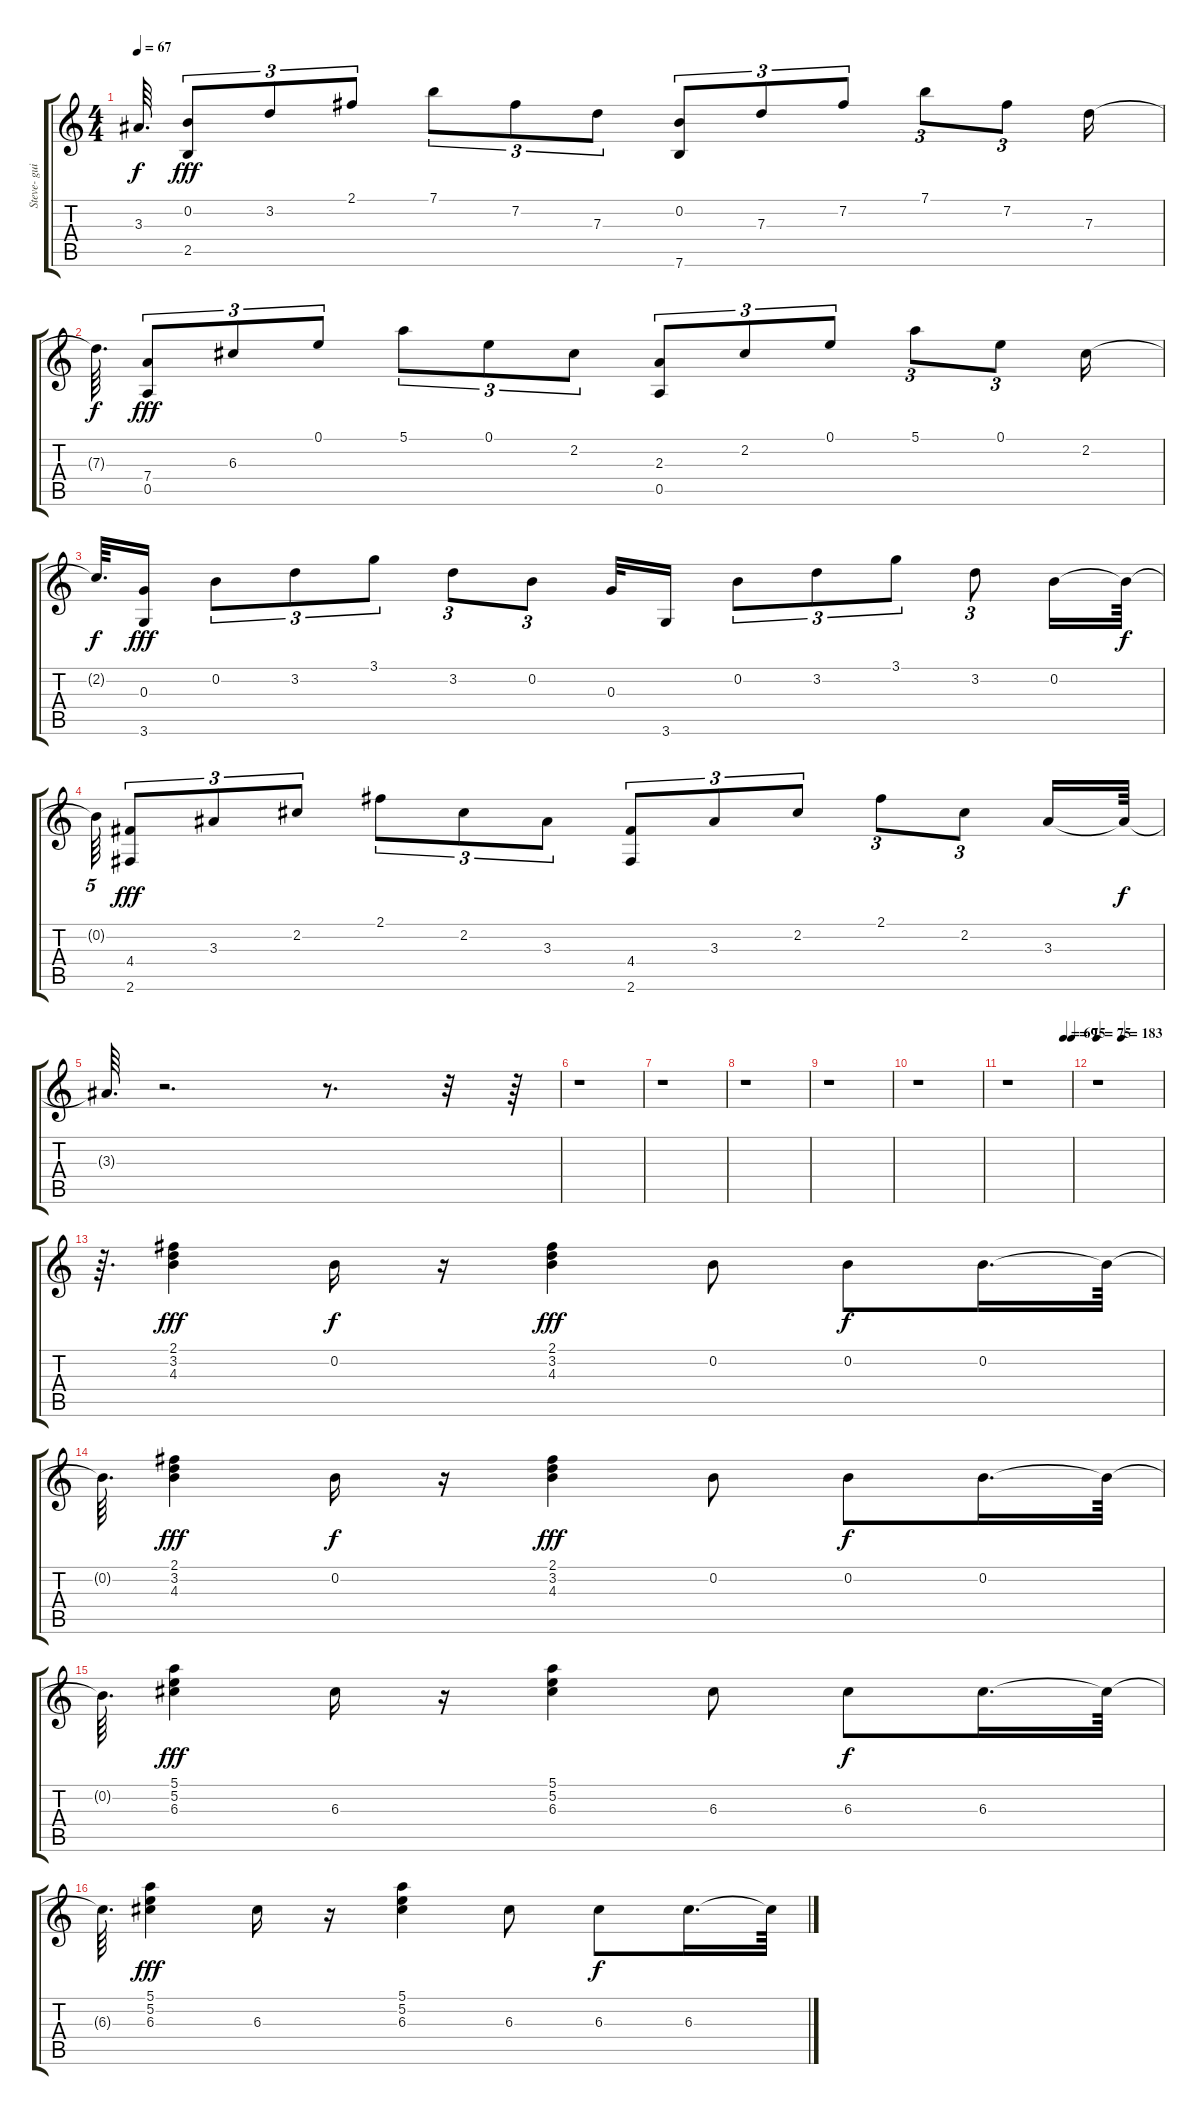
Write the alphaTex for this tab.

\track ("Steve- guitarechoes" "Steve- gui") {instrument electricbasspick}
\staff {score tabs}
\tuning (E4 B3 G3 D3 A2 E2) {hide}
\ts (4 4)
\tempo 67
\clef g2
\ks c
3.3{t}.64{d dy f} (0.2 2.5).8{tu (3 2) dy fff} 3.2.8{tu (3 2)} 2.1.8{tu (3 2)} 7.1.8{tu (3 2)} 7.2.8{tu (3 2)} 7.3.8{tu (3 2)} (0.2 7.6).8{tu (3 2)} 7.3.8{tu (3 2)} 7.2.8{tu (3 2)} 7.1.8{tu (3 2)} 7.2.8{tu (3 2)} 7.3.16 |
7.3{t}.64{d dy f} (7.4 0.5).8{tu (3 2) dy fff} 6.3.8{tu (3 2)} 0.1.8{tu (3 2)} 5.1.8{tu (3 2)} 0.1.8{tu (3 2)} 2.2.8{tu (3 2)} (2.3 0.5).8{tu (3 2)} 2.2.8{tu (3 2)} 0.1.8{tu (3 2)} 5.1.8{tu (3 2)} 0.1.8{tu (3 2)} 2.2.16 |
2.2{t}.64{d dy f} (0.3 3.6).16{dy fff} 0.2.8{tu (3 2)} 3.2.8{tu (3 2)} 3.1.8{tu (3 2)} 3.2.8{tu (3 2)} 0.2.8{tu (3 2)} 0.3.32 3.6.16 0.2.8{tu (3 2)} 3.2.8{tu (3 2)} 3.1.8{tu (3 2)} 3.2.8{tu (3 2)} 0.2.16 0.2{t}.64{dy f} |
0.2{t}.64{tu (5 4)} (4.4 2.6).8{tu (3 2) dy fff} 3.3.8{tu (3 2)} 2.2.8{tu (3 2)} 2.1.8{tu (3 2)} 2.2.8{tu (3 2)} 3.3.8{tu (3 2)} (4.4 2.6).8{tu (3 2)} 3.3.8{tu (3 2)} 2.2.8{tu (3 2)} 2.1.8{tu (3 2)} 2.2.8{tu (3 2)} 3.3.16 3.3{t}.64{dy f} |
3.3{t}.64{d} r.2{d} r.8{d} r.32 r.64 |
r.1 |
r.1 |
r.1 |
r.1 |
r.1 |
\tempo (69 0.8828125)
\tempo (75 1.0078125)
r.1 |
\tempo 75
\tempo (183 0.375)
r.1 |
r.64{d} (2.1 3.2 4.3).4{dy fff volume 8} 0.2.16{dy f} r.16 (2.1 3.2 4.3).4{dy fff} 0.2.8 0.2.8{dy f} 0.2.16{d} 0.2{t}.64 |
0.2{t}.64{d} (2.1 3.2 4.3).4{dy fff} 0.2.16{dy f} r.16 (2.1 3.2 4.3).4{dy fff} 0.2.8 0.2.8{dy f} 0.2.16{d} 0.2{t}.64 |
0.2{t}.64{d} (5.1 5.2 6.3).4{dy fff} 6.3.16 r.16 (5.1 5.2 6.3).4 6.3.8 6.3.8{dy f} 6.3.16{d} 6.3{t}.64 |
6.3{t}.64{d} (5.1 5.2 6.3).4{dy fff} 6.3.16 r.16 (5.1 5.2 6.3).4 6.3.8 6.3.8{dy f} 6.3.16{d} 6.3{t}.64
